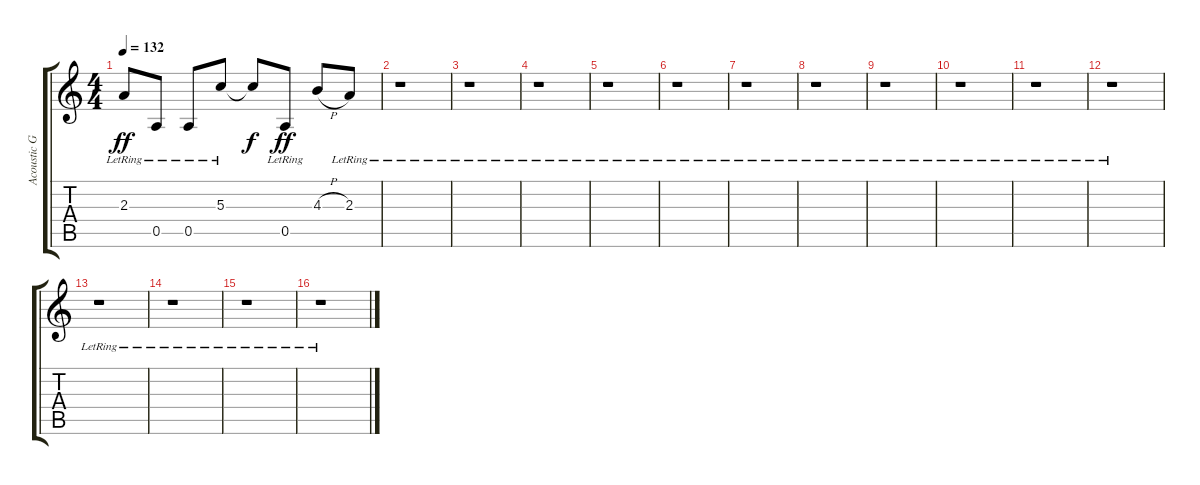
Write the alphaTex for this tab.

\track ("Acoustic Guitar" "Acoustic G") {instrument acousticguitarsteel}
\staff {score tabs}
\tuning (E4 B3 G3 D3 A2 E2) {hide}
\ts (4 4)
\tempo 132
\clef g2
\ks c
2.3{lr}.8{dy ff} 0.5{lr}.8 0.5{lr}.8 5.3{lr}.8 5.3{t}.8{dy f} 0.5{lr}.8{dy ff} 4.3{h}.8 2.3{lr}.8 |
r.1 |
r.1 |
r.1 |
r.1 |
r.1 |
r.1 |
r.1 |
r.1 |
r.1 |
r.1 |
r.1 |
r.1 |
r.1 |
r.1 |
r.1
